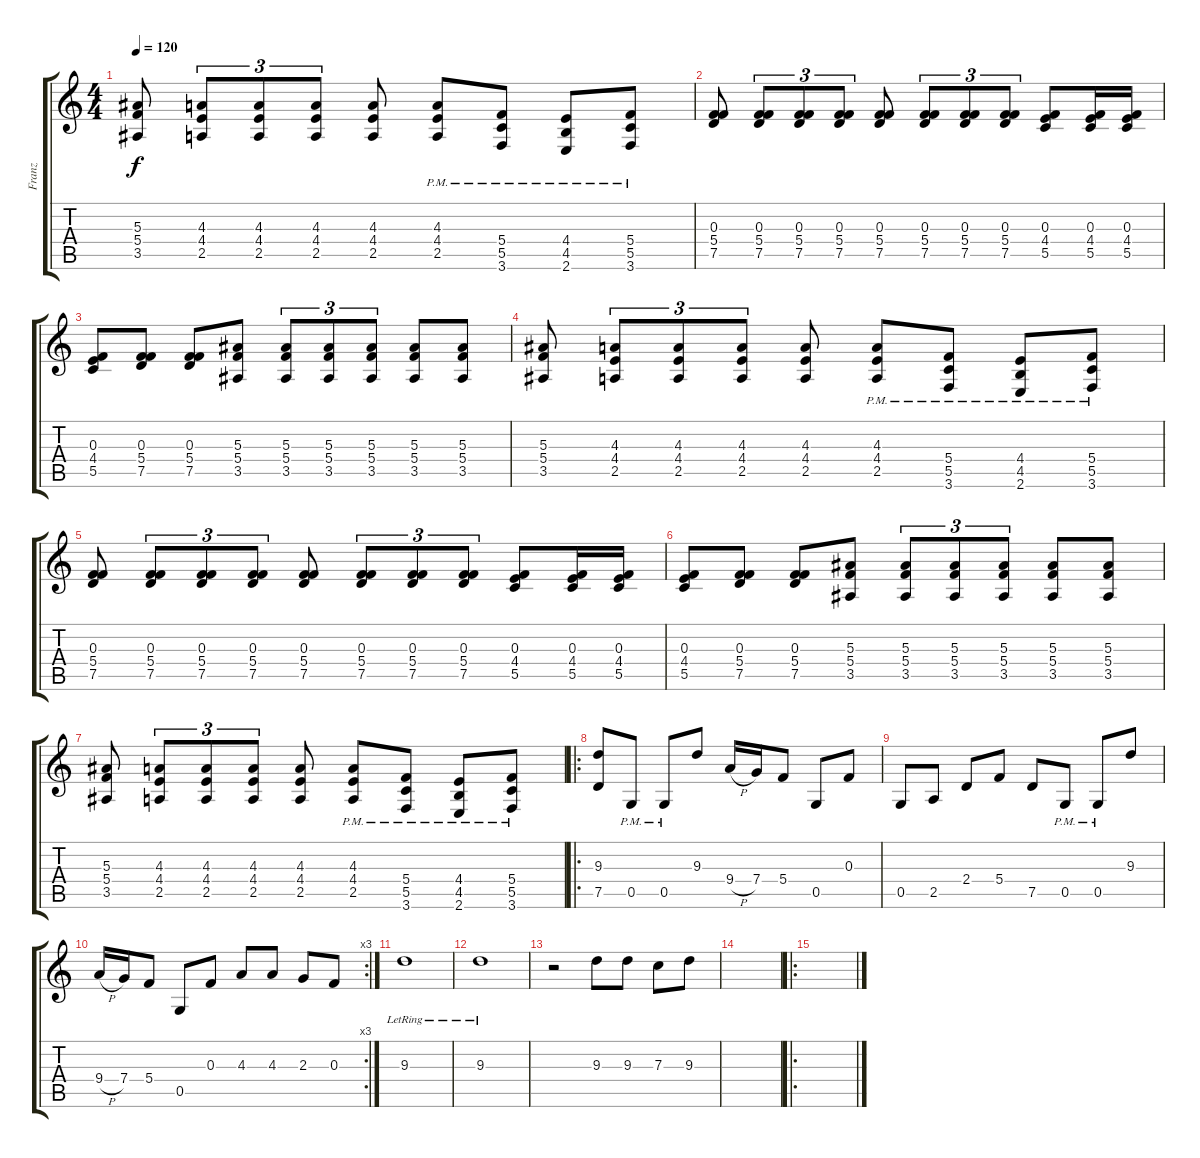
\track ("Franz" "Franz") {instrument distortionguitar}
\staff {score tabs}
\tuning (D4 A3 F3 C3 G2 D2) {hide}
\ts (4 4)
\tempo 120
\clef g2
\ks c
(5.3 5.4 3.5).8{dy f} (4.3 4.4 2.5).8{tu (3 2)} (4.3 4.4 2.5).8{tu (3 2)} (4.3 4.4 2.5).8{tu (3 2)} (4.3 4.4 2.5).8 (4.3 4.4{pm} 2.5{pm}).8 (5.4{pm} 5.5{pm} 3.6{pm}).8 (4.4{pm} 4.5{pm} 2.6{pm}).8 (5.4{pm} 5.5{pm} 3.6{pm}).8 |
(0.3 5.4 7.5).8 (0.3 5.4 7.5).8{tu (3 2)} (0.3 5.4 7.5).8{tu (3 2)} (0.3 5.4 7.5).8{tu (3 2)} (0.3 5.4 7.5).8 (0.3 5.4 7.5).8{tu (3 2)} (0.3 5.4 7.5).8{tu (3 2)} (0.3 5.4 7.5).8{tu (3 2)} (0.3 4.4 5.5).8 (0.3 4.4 5.5).16 (0.3 4.4 5.5).16 |
(0.3 4.4 5.5).8 (0.3 5.4 7.5).8 (0.3 5.4 7.5).8 (5.3 5.4 3.5).8 (5.3 5.4 3.5).8{tu (3 2)} (5.3 5.4 3.5).8{tu (3 2)} (5.3 5.4 3.5).8{tu (3 2)} (5.3 5.4 3.5).8 (5.3 5.4 3.5).8 |
(5.3 5.4 3.5).8 (4.3 4.4 2.5).8{tu (3 2)} (4.3 4.4 2.5).8{tu (3 2)} (4.3 4.4 2.5).8{tu (3 2)} (4.3 4.4 2.5).8 (4.3 4.4{pm} 2.5{pm}).8 (5.4{pm} 5.5{pm} 3.6{pm}).8 (4.4{pm} 4.5{pm} 2.6{pm}).8 (5.4{pm} 5.5{pm} 3.6{pm}).8 |
(0.3 5.4 7.5).8 (0.3 5.4 7.5).8{tu (3 2)} (0.3 5.4 7.5).8{tu (3 2)} (0.3 5.4 7.5).8{tu (3 2)} (0.3 5.4 7.5).8 (0.3 5.4 7.5).8{tu (3 2)} (0.3 5.4 7.5).8{tu (3 2)} (0.3 5.4 7.5).8{tu (3 2)} (0.3 4.4 5.5).8 (0.3 4.4 5.5).16 (0.3 4.4 5.5).16 |
(0.3 4.4 5.5).8 (0.3 5.4 7.5).8 (0.3 5.4 7.5).8 (5.3 5.4 3.5).8 (5.3 5.4 3.5).8{tu (3 2)} (5.3 5.4 3.5).8{tu (3 2)} (5.3 5.4 3.5).8{tu (3 2)} (5.3 5.4 3.5).8 (5.3 5.4 3.5).8 |
(5.3 5.4 3.5).8 (4.3 4.4 2.5).8{tu (3 2)} (4.3 4.4 2.5).8{tu (3 2)} (4.3 4.4 2.5).8{tu (3 2)} (4.3 4.4 2.5).8 (4.3 4.4{pm} 2.5{pm}).8 (5.4{pm} 5.5{pm} 3.6{pm}).8 (4.4{pm} 4.5{pm} 2.6{pm}).8 (5.4{pm} 5.5{pm} 3.6{pm}).8 |
\ro
(9.3 7.5).8 0.5{pm}.8 0.5{pm}.8 9.3.8 9.4{h}.16 7.4.16 5.4.8 0.5.8 0.3.8 |
0.5.8 2.5.8 2.4.8 5.4.8 7.5.8 0.5{pm}.8 0.5{pm}.8 9.3.8 |
\rc 3
9.4{h}.16 7.4.16 5.4.8 0.5.8 0.3.8 4.3.8 4.3.8 2.3.8 0.3.8 |
9.3{lr}.1 |
9.3{lr}.1 |
r.2 9.3.8 9.3.8 7.3.8 9.3.8 |
|
\ro
